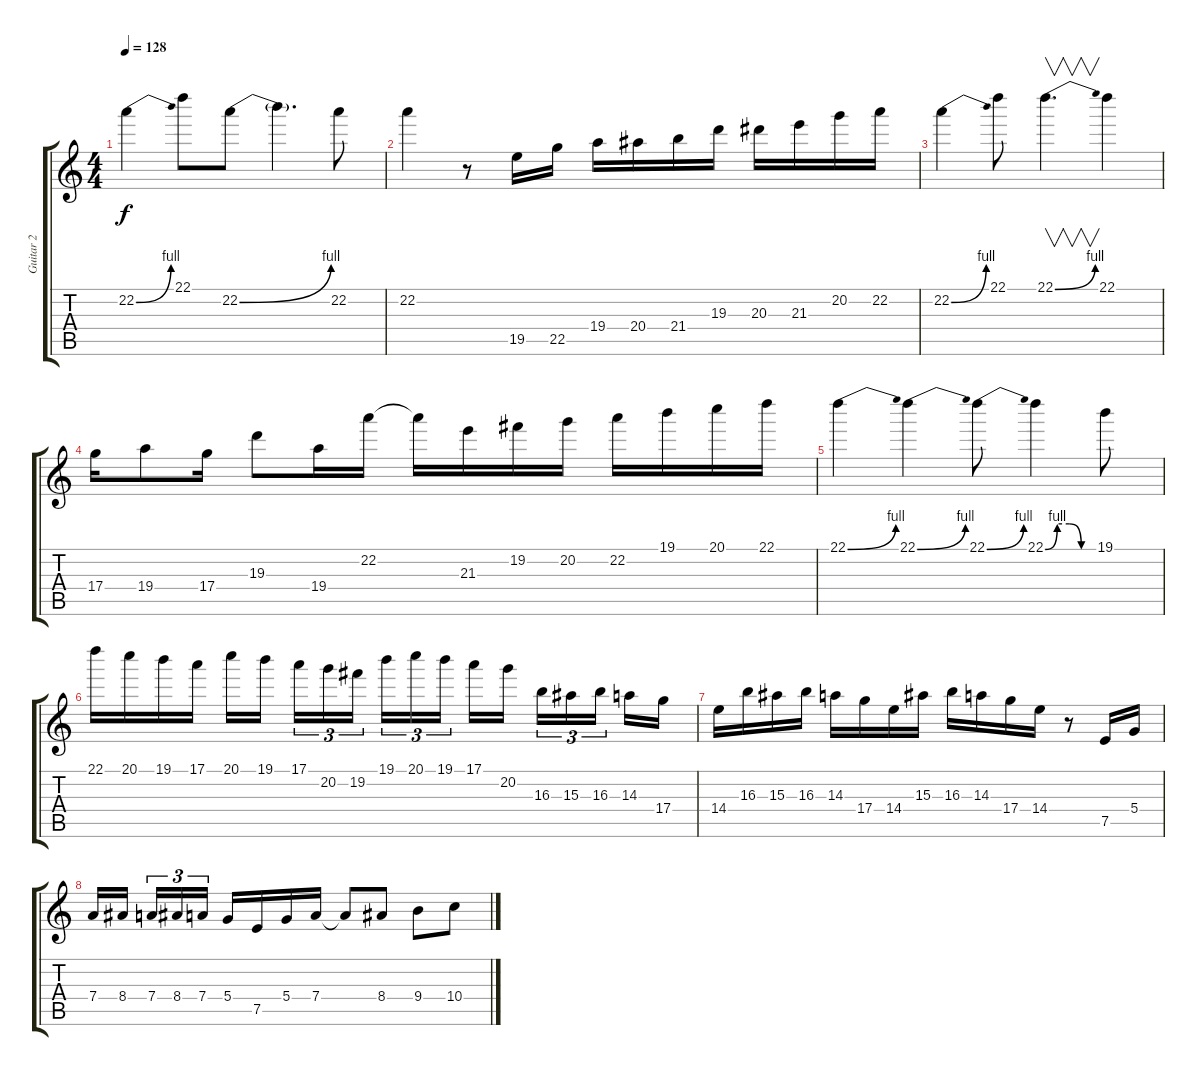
\track ("Guitar 2" "Guitar 2") {instrument distortionguitar}
\staff {score tabs}
\tuning (E4 B3 G3 D3 A2 E2) {hide}
\ts (4 4)
\tempo 128
\clef g2
\ks c
22.2{be (bend 0 0 60 4)}.4{dy f} 22.1.8 22.2{be (bend 0 0 60 4)}.8 22.2{t}.4{d} 22.2.8 |
22.2.4 r.8 19.5.16 22.5.16 19.4.16 20.4.16 21.4.16 19.3.16 20.3.16 21.3.16 20.2.16 22.2.16 |
22.2{be (bend 0 0 60 4)}.4 22.1.8 22.1{be (bend 0 0 60 4)}.4{v d} 22.1.4 |
17.4.16 19.4.8 17.4.16 19.3.8 19.4.16 22.2.16 22.2{t}.16 21.3.16 19.2.16 20.2.16 22.2.16 19.1.16 20.1.16 22.1.16 |
22.1{be (bend 0 0 60 4)}.4 22.1{be (bend 0 0 60 4)}.4 22.1{be (bend 0 0 60 4)}.8 22.1{be (custom 0 0 15 4 30 4 45 0 60 0)}.4 19.1.8 |
22.1.16 20.1.16 19.1.16 17.1.16 20.1.16 19.1.16 17.1.16{tu (3 2)} 20.2.16{tu (3 2)} 19.2.16{tu (3 2)} 19.1.16{tu (3 2)} 20.1.16{tu (3 2)} 19.1.16{tu (3 2)} 17.1.16 20.2.16 16.3.16{tu (3 2)} 15.3.16{tu (3 2)} 16.3.16{tu (3 2)} 14.3.16 17.4.16 |
14.4.16 16.3.16 15.3.16 16.3.16 14.3.16 17.4.16 14.4.16 15.3.16 16.3.16 14.3.16 17.4.16 14.4.16 r.8 7.5.16 5.4.16 |
7.4.16 8.4.16 7.4.16{tu (3 2)} 8.4.16{tu (3 2)} 7.4.16{tu (3 2)} 5.4.16 7.5.16 5.4.16 7.4.16 7.4{t}.8 8.4.8 9.4.8 10.4.8
